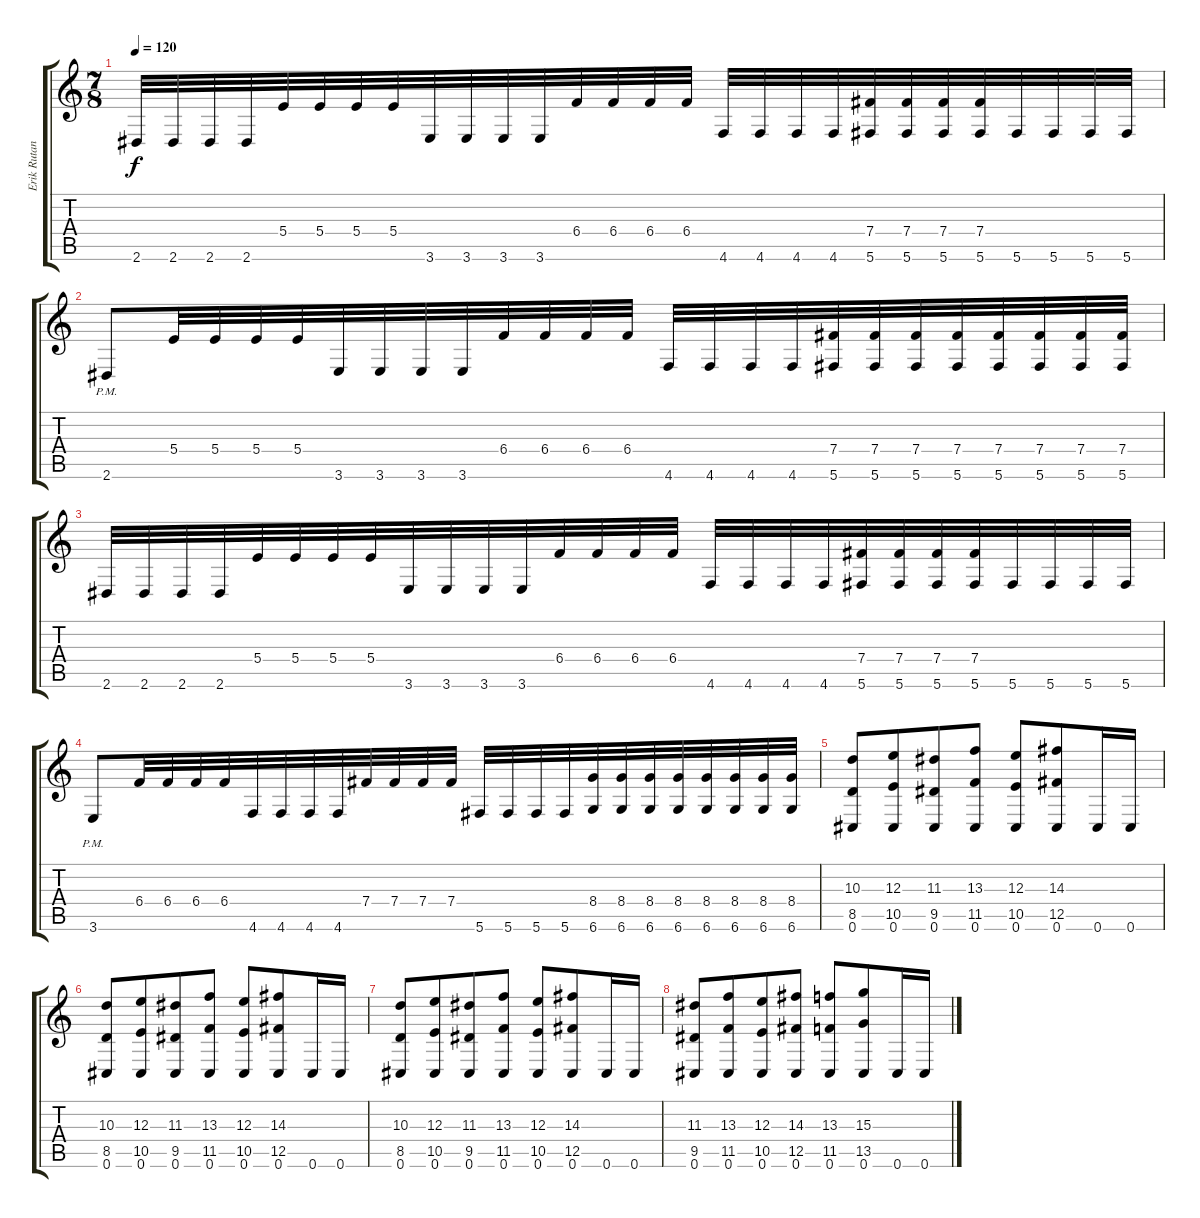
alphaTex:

\track ("Erik Rutan" "Erik Rutan") {instrument distortionguitar}
\staff {score tabs}
\tuning (Db4 Ab3 E3 B2 Gb2 Db2) {hide}
\ts (7 8)
\tempo 120
\clef g2
\ks c
2.6.32{dy f} 2.6.32 2.6.32 2.6.32 5.4.32 5.4.32 5.4.32 5.4.32 3.6.32 3.6.32 3.6.32 3.6.32 6.4.32 6.4.32 6.4.32 6.4.32 4.6.32 4.6.32 4.6.32 4.6.32 (7.4 5.6).32 (7.4 5.6).32 (7.4 5.6).32 (7.4 5.6).32 5.6.32 5.6.32 5.6.32 5.6.32 |
2.6{pm}.8 5.4.32 5.4.32 5.4.32 5.4.32 3.6.32 3.6.32 3.6.32 3.6.32 6.4.32 6.4.32 6.4.32 6.4.32 4.6.32 4.6.32 4.6.32 4.6.32 (7.4 5.6).32 (7.4 5.6).32 (7.4 5.6).32 (7.4 5.6).32 (7.4 5.6).32 (7.4 5.6).32 (7.4 5.6).32 (7.4 5.6).32 |
2.6.32 2.6.32 2.6.32 2.6.32 5.4.32 5.4.32 5.4.32 5.4.32 3.6.32 3.6.32 3.6.32 3.6.32 6.4.32 6.4.32 6.4.32 6.4.32 4.6.32 4.6.32 4.6.32 4.6.32 (7.4 5.6).32 (7.4 5.6).32 (7.4 5.6).32 (7.4 5.6).32 5.6.32 5.6.32 5.6.32 5.6.32 |
3.6{pm}.8 6.4.32 6.4.32 6.4.32 6.4.32 4.6.32 4.6.32 4.6.32 4.6.32 7.4.32 7.4.32 7.4.32 7.4.32 5.6.32 5.6.32 5.6.32 5.6.32 (8.4 6.6).32 (8.4 6.6).32 (8.4 6.6).32 (8.4 6.6).32 (8.4 6.6).32 (8.4 6.6).32 (8.4 6.6).32 (8.4 6.6).32 |
(10.3 8.5 0.6).8 (12.3 10.5 0.6).8 (11.3 9.5 0.6).8 (13.3 11.5 0.6).8 (12.3 10.5 0.6).8 (14.3 12.5 0.6).8 0.6.16 0.6.16 |
(10.3 8.5 0.6).8 (12.3 10.5 0.6).8 (11.3 9.5 0.6).8 (13.3 11.5 0.6).8 (12.3 10.5 0.6).8 (14.3 12.5 0.6).8 0.6.16 0.6.16 |
(10.3 8.5 0.6).8 (12.3 10.5 0.6).8 (11.3 9.5 0.6).8 (13.3 11.5 0.6).8 (12.3 10.5 0.6).8 (14.3 12.5 0.6).8 0.6.16 0.6.16 |
(11.3 9.5 0.6).8 (13.3 11.5 0.6).8 (12.3 10.5 0.6).8 (14.3 12.5 0.6).8 (13.3 11.5 0.6).8 (15.3 13.5 0.6).8 0.6.16 0.6.16
